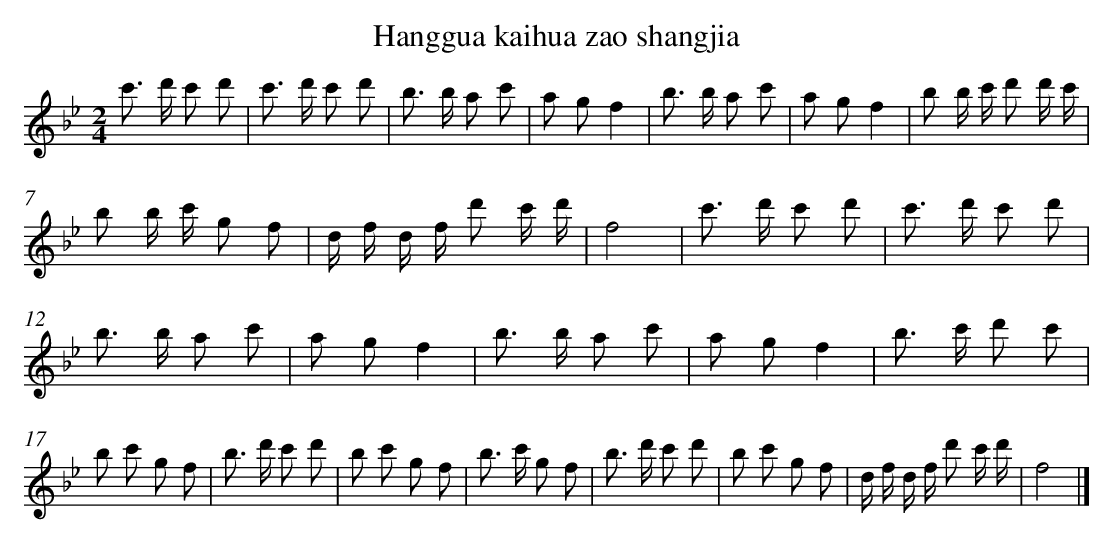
X:1
T: Hanggua kaihua zao shangjia
L: 1/8
M: 2/4
K: Bb
c'> d' c' d' [I:setbarnb 1]|
c'> d' c' d' |
b> b a c' |
a gf2 |
b> b a c' |
a gf2 |
b b/ c'/ d' d'/ c'/ |
b b/ c'/ g f |
d/ f/ d/ f/ d' c'/ d'/ |
f4 |
c'> d' c' d' |
c'> d' c' d' |
b> b a c' |
a gf2 |
b> b a c' |
a gf2 |
b> c' d' c' |
b c' g f |
b> d' c' d' |
b c' g f |
b> c' g f |
b> d' c' d' |
b c' g f |
d/ f/ d/ f/ d' c'/ d'/ |
f4 |]
